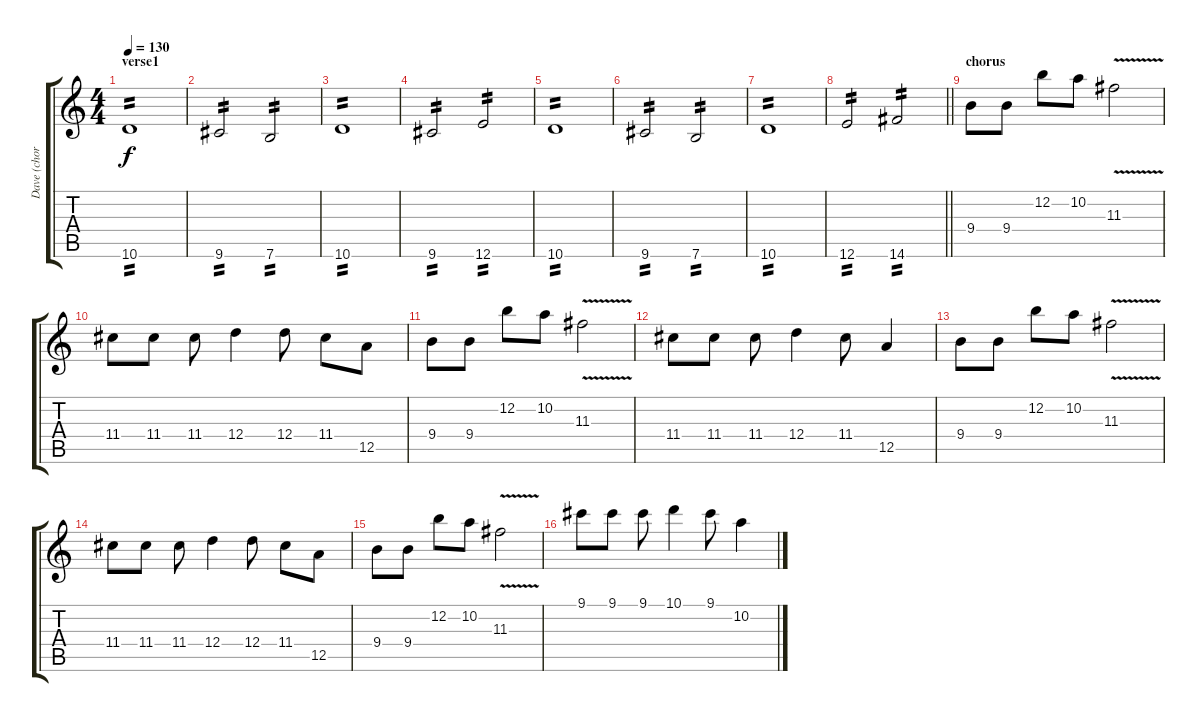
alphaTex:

\track ("Dave (chorus)" "Dave (chor") {instrument electricguitarjazz}
\staff {score tabs}
\tuning (E4 B3 G3 D3 A2 E2) {hide}
\ts (4 4)
\section ("" "verse1")
\tempo 130
\clef g2
\ks c
10.6.1{tp 2 dy f} |
9.6.2{tp 2} 7.6.2{tp 2} |
10.6.1{tp 2} |
9.6.2{tp 2} 12.6.2{tp 2} |
10.6.1{tp 2} |
9.6.2{tp 2} 7.6.2{tp 2} |
10.6.1{tp 2} |
\barLineRight lightlight
12.6.2{tp 2} 14.6.2{tp 2} |
\section ("" "chorus")
9.4.8 9.4.8 12.2.8 10.2.8 11.3{v}.2 |
11.4.8 11.4.8 11.4.8 12.4.4 12.4.8 11.4.8 12.5.8 |
9.4.8 9.4.8 12.2.8 10.2.8 11.3{v}.2 |
11.4.8 11.4.8 11.4.8 12.4.4 11.4.8 12.5.4 |
9.4.8 9.4.8 12.2.8 10.2.8 11.3{v}.2 |
11.4.8 11.4.8 11.4.8 12.4.4 12.4.8 11.4.8 12.5.8 |
9.4.8 9.4.8 12.2.8 10.2.8 11.3{v}.2 |
9.1.8 9.1.8 9.1.8 10.1.4 9.1.8 10.2.4
